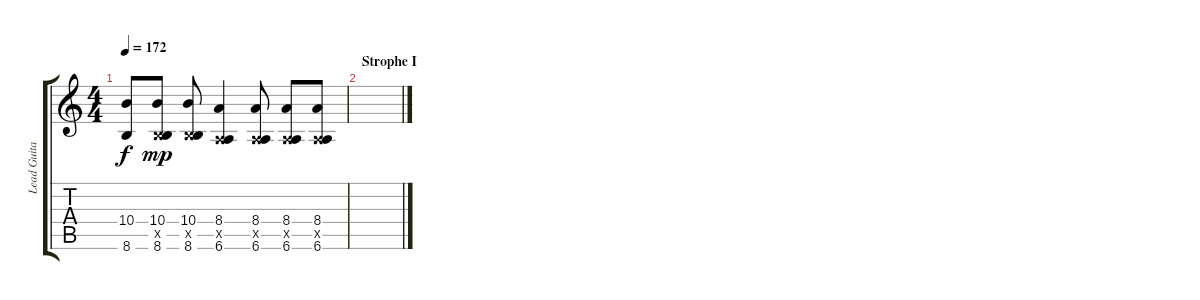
\track ("Lead Guitar" "Lead Guita") {instrument distortionguitar}
\staff {score tabs}
\tuning (Eb4 Bb3 Gb3 Db3 Ab2 Eb2) {hide}
\ts (4 4)
\tempo 172
\clef g2
\ks c
(10.4{t} 8.6{t}).8{dy f} (10.4 3.5{x} 8.6).8{dy mp} (10.4 3.5{x} 8.6).8 (8.4 1.5{x} 6.6).4 (8.4 1.5{x} 6.6).8 (8.4 1.5{x} 6.6).8 (8.4 1.5{x} 6.6).8 |
\section ("" "Strophe I")
